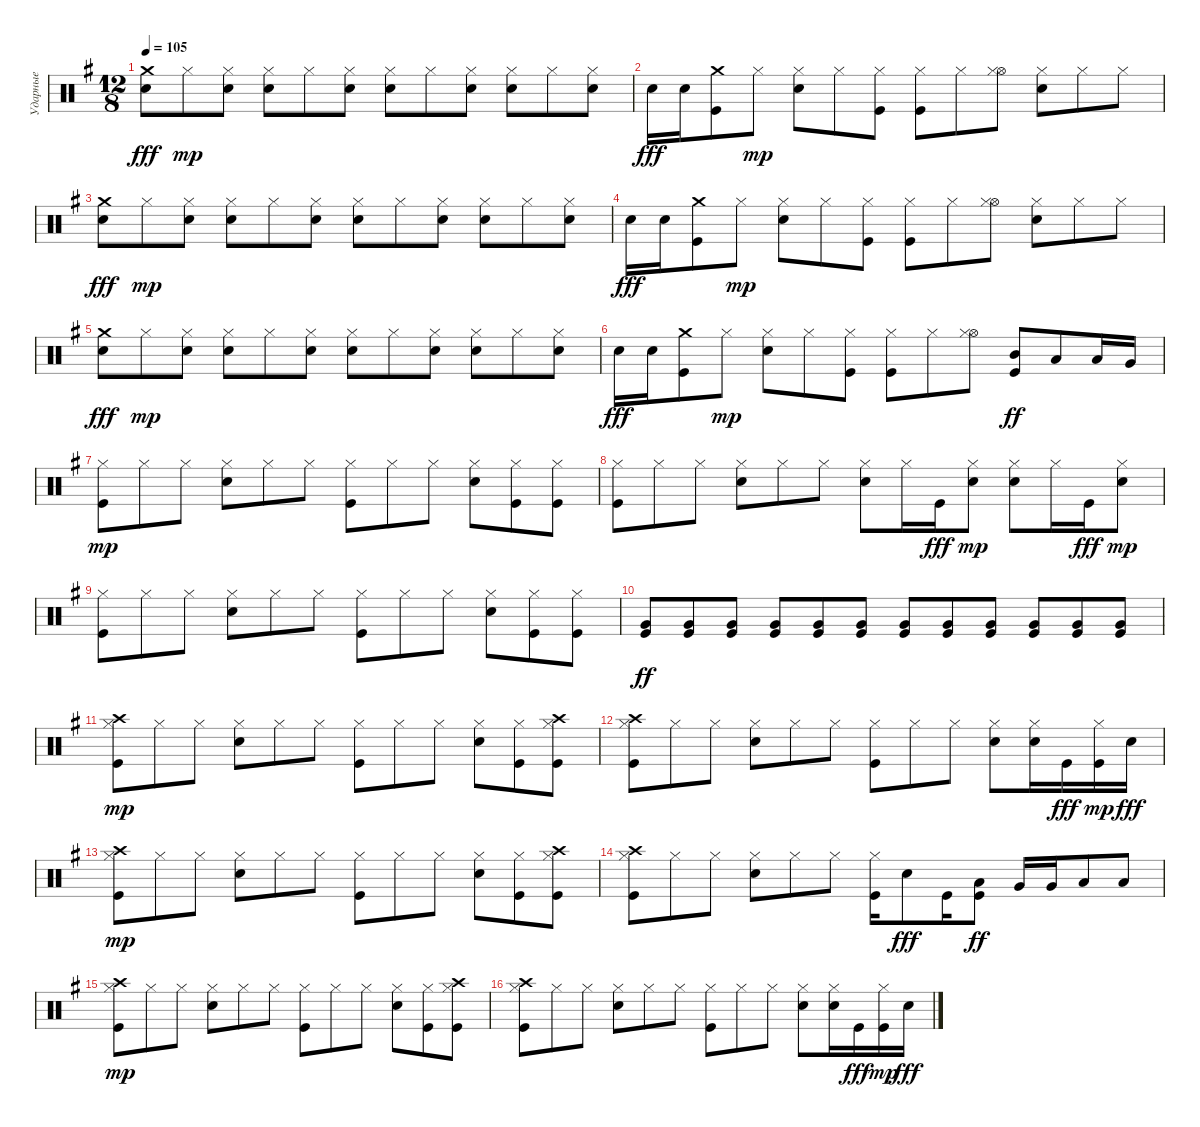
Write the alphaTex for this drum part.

\track ("Ударные" "Ударные") {instrument percussion}
\staff {score}
\articulation defaults
\ts (12 8)
\tempo 105
\clef neutral
\ks eminor
("Crash medium (hit)" "Electric Snare (hit)").8{dy fff} "Hi-Hat (closed)".8{dy mp} ("Electric Snare (hit)" "Hi-Hat (closed)").8 ("Electric Snare (hit)" "Hi-Hat (closed)").8 "Hi-Hat (closed)".8 ("Electric Snare (hit)" "Hi-Hat (closed)").8 ("Electric Snare (hit)" "Hi-Hat (closed)").8 "Hi-Hat (closed)".8 ("Electric Snare (hit)" "Hi-Hat (closed)").8 ("Electric Snare (hit)" "Hi-Hat (closed)").8 "Hi-Hat (closed)".8 ("Electric Snare (hit)" "Hi-Hat (closed)").8 |
"Electric Snare (hit)".16{dy fff} "Electric Snare (hit)".16 ("Crash medium (hit)" "Kick (hit)").8 "Hi-Hat (closed)".8{dy mp} ("Electric Snare (hit)" "Hi-Hat (closed)").8 "Hi-Hat (closed)".8 ("Kick (hit)" "Hi-Hat (closed)").8 ("Kick (hit)" "Hi-Hat (closed)").8 "Hi-Hat (closed)".8 ("Hi-Hat (open)" "Hi-Hat (closed)").8 ("Electric Snare (hit)" "Hi-Hat (closed)").8 "Hi-Hat (closed)".8 "Hi-Hat (closed)".8 |
("Crash medium (hit)" "Electric Snare (hit)").8{dy fff} "Hi-Hat (closed)".8{dy mp} ("Electric Snare (hit)" "Hi-Hat (closed)").8 ("Electric Snare (hit)" "Hi-Hat (closed)").8 "Hi-Hat (closed)".8 ("Electric Snare (hit)" "Hi-Hat (closed)").8 ("Electric Snare (hit)" "Hi-Hat (closed)").8 "Hi-Hat (closed)".8 ("Electric Snare (hit)" "Hi-Hat (closed)").8 ("Electric Snare (hit)" "Hi-Hat (closed)").8 "Hi-Hat (closed)".8 ("Electric Snare (hit)" "Hi-Hat (closed)").8 |
"Electric Snare (hit)".16{dy fff} "Electric Snare (hit)".16 ("Crash medium (hit)" "Kick (hit)").8 "Hi-Hat (closed)".8{dy mp} ("Electric Snare (hit)" "Hi-Hat (closed)").8 "Hi-Hat (closed)".8 ("Kick (hit)" "Hi-Hat (closed)").8 ("Kick (hit)" "Hi-Hat (closed)").8 "Hi-Hat (closed)".8 ("Hi-Hat (open)" "Hi-Hat (closed)").8 ("Electric Snare (hit)" "Hi-Hat (closed)").8 "Hi-Hat (closed)".8 "Hi-Hat (closed)".8 |
("Crash medium (hit)" "Electric Snare (hit)").8{dy fff} "Hi-Hat (closed)".8{dy mp} ("Electric Snare (hit)" "Hi-Hat (closed)").8 ("Electric Snare (hit)" "Hi-Hat (closed)").8 "Hi-Hat (closed)".8 ("Electric Snare (hit)" "Hi-Hat (closed)").8 ("Electric Snare (hit)" "Hi-Hat (closed)").8 "Hi-Hat (closed)".8 ("Electric Snare (hit)" "Hi-Hat (closed)").8 ("Electric Snare (hit)" "Hi-Hat (closed)").8 "Hi-Hat (closed)".8 ("Electric Snare (hit)" "Hi-Hat (closed)").8 |
"Electric Snare (hit)".16{dy fff} "Electric Snare (hit)".16 ("Crash medium (hit)" "Kick (hit)").8 "Hi-Hat (closed)".8{dy mp} ("Electric Snare (hit)" "Hi-Hat (closed)").8 "Hi-Hat (closed)".8 ("Kick (hit)" "Hi-Hat (closed)").8 ("Kick (hit)" "Hi-Hat (closed)").8 "Hi-Hat (closed)".8 ("Hi-Hat (open)" "Hi-Hat (closed)").8 ("Kick (hit)" "Mid Tom (hit)").8{dy ff} "Low Tom (hit)".8 "Low Tom (hit)".16 "Very Low Tom (hit)".16 |
("Kick (hit)" "Hi-Hat (closed)").8{dy mp} "Hi-Hat (closed)".8 "Hi-Hat (closed)".8 ("Electric Snare (hit)" "Hi-Hat (closed)").8 "Hi-Hat (closed)".8 "Hi-Hat (closed)".8 ("Kick (hit)" "Hi-Hat (closed)").8 "Hi-Hat (closed)".8 "Hi-Hat (closed)".8 ("Electric Snare (hit)" "Hi-Hat (closed)").8 ("Kick (hit)" "Hi-Hat (closed)").8 ("Kick (hit)" "Hi-Hat (closed)").8 |
("Kick (hit)" "Hi-Hat (closed)").8 "Hi-Hat (closed)".8 "Hi-Hat (closed)".8 ("Electric Snare (hit)" "Hi-Hat (closed)").8 "Hi-Hat (closed)".8 "Hi-Hat (closed)".8 ("Electric Snare (hit)" "Hi-Hat (closed)").8 "Hi-Hat (closed)".16 "Kick (hit)".16{dy fff} ("Electric Snare (hit)" "Hi-Hat (closed)").8{dy mp} ("Electric Snare (hit)" "Hi-Hat (closed)").8 "Hi-Hat (closed)".16 "Kick (hit)".16{dy fff} ("Electric Snare (hit)" "Hi-Hat (closed)").8{dy mp} |
("Kick (hit)" "Hi-Hat (closed)").8 "Hi-Hat (closed)".8 "Hi-Hat (closed)".8 ("Electric Snare (hit)" "Hi-Hat (closed)").8 "Hi-Hat (closed)".8 "Hi-Hat (closed)".8 ("Kick (hit)" "Hi-Hat (closed)").8 "Hi-Hat (closed)".8 "Hi-Hat (closed)".8 ("Electric Snare (hit)" "Hi-Hat (closed)").8 ("Kick (hit)" "Hi-Hat (closed)").8 ("Kick (hit)" "Hi-Hat (closed)").8 |
("Kick (hit)" "Very Low Tom (hit)").8{dy ff} ("Kick (hit)" "Very Low Tom (hit)").8 ("Kick (hit)" "Very Low Tom (hit)").8 ("Kick (hit)" "Very Low Tom (hit)").8 ("Kick (hit)" "Very Low Tom (hit)").8 ("Kick (hit)" "Very Low Tom (hit)").8 ("Kick (hit)" "Very Low Tom (hit)").8 ("Kick (hit)" "Very Low Tom (hit)").8 ("Kick (hit)" "Very Low Tom (hit)").8 ("Kick (hit)" "Very Low Tom (hit)").8 ("Kick (hit)" "Very Low Tom (hit)").8 ("Kick (hit)" "Very Low Tom (hit)").8 |
("Crash high (hit)" "Kick (hit)" "Hi-Hat (closed)").8{dy mp} "Hi-Hat (closed)".8 "Hi-Hat (closed)".8 ("Electric Snare (hit)" "Hi-Hat (closed)").8 "Hi-Hat (closed)".8 "Hi-Hat (closed)".8 ("Kick (hit)" "Hi-Hat (closed)").8 "Hi-Hat (closed)".8 "Hi-Hat (closed)".8 ("Electric Snare (hit)" "Hi-Hat (closed)").8 ("Kick (hit)" "Hi-Hat (closed)").8 ("Crash high (hit)" "Kick (hit)" "Hi-Hat (closed)").8 |
("Crash high (hit)" "Kick (hit)" "Hi-Hat (closed)").8 "Hi-Hat (closed)".8 "Hi-Hat (closed)".8 ("Electric Snare (hit)" "Hi-Hat (closed)").8 "Hi-Hat (closed)".8 "Hi-Hat (closed)".8 ("Kick (hit)" "Hi-Hat (closed)").8 "Hi-Hat (closed)".8 "Hi-Hat (closed)".8 ("Electric Snare (hit)" "Hi-Hat (closed)").8 ("Electric Snare (hit)" "Hi-Hat (closed)").16 "Kick (hit)".16{dy fff} ("Kick (hit)" "Hi-Hat (closed)").16{dy mp} "Electric Snare (hit)".16{dy fff} |
("Crash high (hit)" "Kick (hit)" "Hi-Hat (closed)").8{dy mp} "Hi-Hat (closed)".8 "Hi-Hat (closed)".8 ("Electric Snare (hit)" "Hi-Hat (closed)").8 "Hi-Hat (closed)".8 "Hi-Hat (closed)".8 ("Kick (hit)" "Hi-Hat (closed)").8 "Hi-Hat (closed)".8 "Hi-Hat (closed)".8 ("Electric Snare (hit)" "Hi-Hat (closed)").8 ("Kick (hit)" "Hi-Hat (closed)").8 ("Crash high (hit)" "Kick (hit)" "Hi-Hat (closed)").8 |
("Crash high (hit)" "Kick (hit)" "Hi-Hat (closed)").8 "Hi-Hat (closed)".8 "Hi-Hat (closed)".8 ("Electric Snare (hit)" "Hi-Hat (closed)").8 "Hi-Hat (closed)".8 "Hi-Hat (closed)".8 ("Kick (hit)" "Hi-Hat (closed)").16 "Electric Snare (hit)".8{dy fff} "Kick (hit)".16 ("Kick (hit)" "Low Floor Tom (hit)").8{dy ff} "Very Low Tom (hit)".16 "Very Low Tom (hit)".16 "Low Tom (hit)".8 "Low Floor Tom (hit)".8 |
("Crash high (hit)" "Kick (hit)" "Hi-Hat (closed)").8{dy mp} "Hi-Hat (closed)".8 "Hi-Hat (closed)".8 ("Electric Snare (hit)" "Hi-Hat (closed)").8 "Hi-Hat (closed)".8 "Hi-Hat (closed)".8 ("Kick (hit)" "Hi-Hat (closed)").8 "Hi-Hat (closed)".8 "Hi-Hat (closed)".8 ("Electric Snare (hit)" "Hi-Hat (closed)").8 ("Kick (hit)" "Hi-Hat (closed)").8 ("Crash high (hit)" "Kick (hit)" "Hi-Hat (closed)").8 |
("Crash high (hit)" "Kick (hit)" "Hi-Hat (closed)").8 "Hi-Hat (closed)".8 "Hi-Hat (closed)".8 ("Electric Snare (hit)" "Hi-Hat (closed)").8 "Hi-Hat (closed)".8 "Hi-Hat (closed)".8 ("Kick (hit)" "Hi-Hat (closed)").8 "Hi-Hat (closed)".8 "Hi-Hat (closed)".8 ("Electric Snare (hit)" "Hi-Hat (closed)").8 ("Electric Snare (hit)" "Hi-Hat (closed)").16 "Kick (hit)".16{dy fff} ("Kick (hit)" "Hi-Hat (closed)").16{dy mp} "Electric Snare (hit)".16{dy fff}
